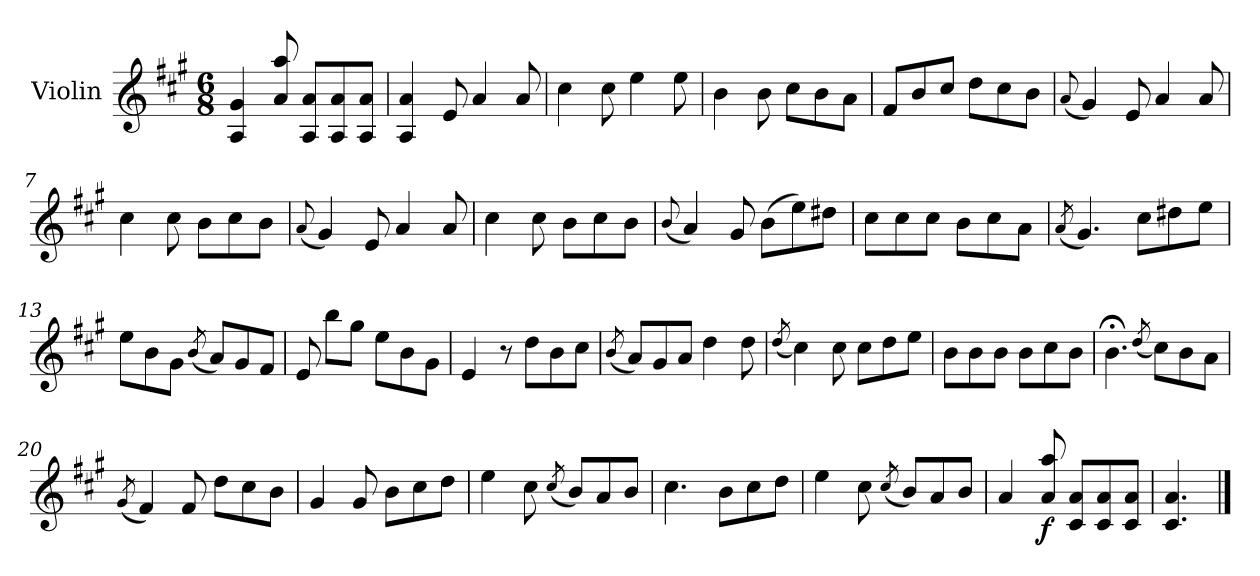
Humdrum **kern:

**kern	**dynam
*part1	*part1
*staff1	*staff1
*I"Violin	*
*I'Vln.	*
*clefG2	*
*k[f#c#g#]	*
*M6/8	*
=1	=1
4A/ 4g#/	.
8a/ 8aa/	.
8A/ 8a/L	.
8A/ 8a/	.
8A/ 8a/J	.
=2	=2
4A/ 4a/	.
8e/	.
4a/	.
8a/	.
=3	=3
4cc#\	.
8cc#\	.
4ee\	.
8ee\	.
=4	=4
4b\	.
8b\	.
8cc#\L	.
8b\	.
8a\J	.
=5	=5
8f#/L	.
8b/	.
8cc#/J	.
8dd\L	.
8cc#\	.
8b\J	.
=6	=6
(<8qqa/	.
4g#/)	.
8e/	.
4a/	.
8a/	.
!!LO:LB:g=z
=7	=7
4cc#\	.
8cc#\	.
8b\L	.
8cc#\	.
8b\J	.
=8	=8
(<8qqa/	.
4g#/)	.
8e/	.
4a/	.
8a/	.
=9	=9
4cc#\	.
8cc#\	.
8b\L	.
8cc#\	.
8b\J	.
=10	=10
(<8qqb/	.
4a/)	.
8g#/	.
(>8b\L	.
8ee\)	.
8dd#X\J	.
=11	=11
8cc#\L	.
8cc#\	.
8cc#\J	.
8b\L	.
8cc#\	.
8a\J	.
=12	=12
(<8qa/	.
4.g#/)	.
8cc#\L	.
8dd#X\	.
8ee\J	.
!!LO:LB:g=z
=13	=13
8ee\L	.
8b\	.
8g#\J	.
(<8qb/	.
8a/L)	.
8g#/	.
8f#/J	.
=14	=14
8e/	.
8bb\L	.
8gg#\J	.
8ee\L	.
8b\	.
8g#\J	.
=15	=15
4e/	.
8r	.
8dd\L	.
8b\	.
8cc#\J	.
=16	=16
(<8qb/	.
8a/L)	.
8g#/	.
8a/J	.
4dd\	.
8dd\	.
=17	=17
(<8qdd/	.
4cc#\)	.
8cc#\	.
8cc#\L	.
8dd\	.
8ee\J	.
!!LO:LB:g=z
=18	=18
8b\L	.
8b\	.
8b\J	.
8b\L	.
8cc#\	.
8b\J	.
=19	=19
4.b;<\	.
(<8qdd/	.
8cc#\L)	.
8b\	.
8a\J	.
=20	=20
(<8qg#/	.
4f#/)	.
8f#/	.
8dd\L	.
8cc#\	.
8b\J	.
=21	=21
4g#/	.
8g#/	.
8b\L	.
8cc#\	.
8dd\J	.
=22	=22
4ee\	.
8cc#\	.
(<8qcc#/	.
8b/L)	.
8a/	.
8b/J	.
=23	=23
4.cc#\	.
8b\L	.
8cc#\	.
8dd\J	.
!!LO:LB:g=z
=24	=24
4ee\	.
8cc#\	.
(<8qcc#/	.
8b/L)	.
8a/	.
8b/J	.
=25	=25
4a/	.
!	!LO:DY:b
8a/ 8aa/	f
8c#/ 8a/L	.
8c#/ 8a/	.
8c#/ 8a/J	.
=26	=26
4.c#/ 4.a/	.
==	==
*-	*-
